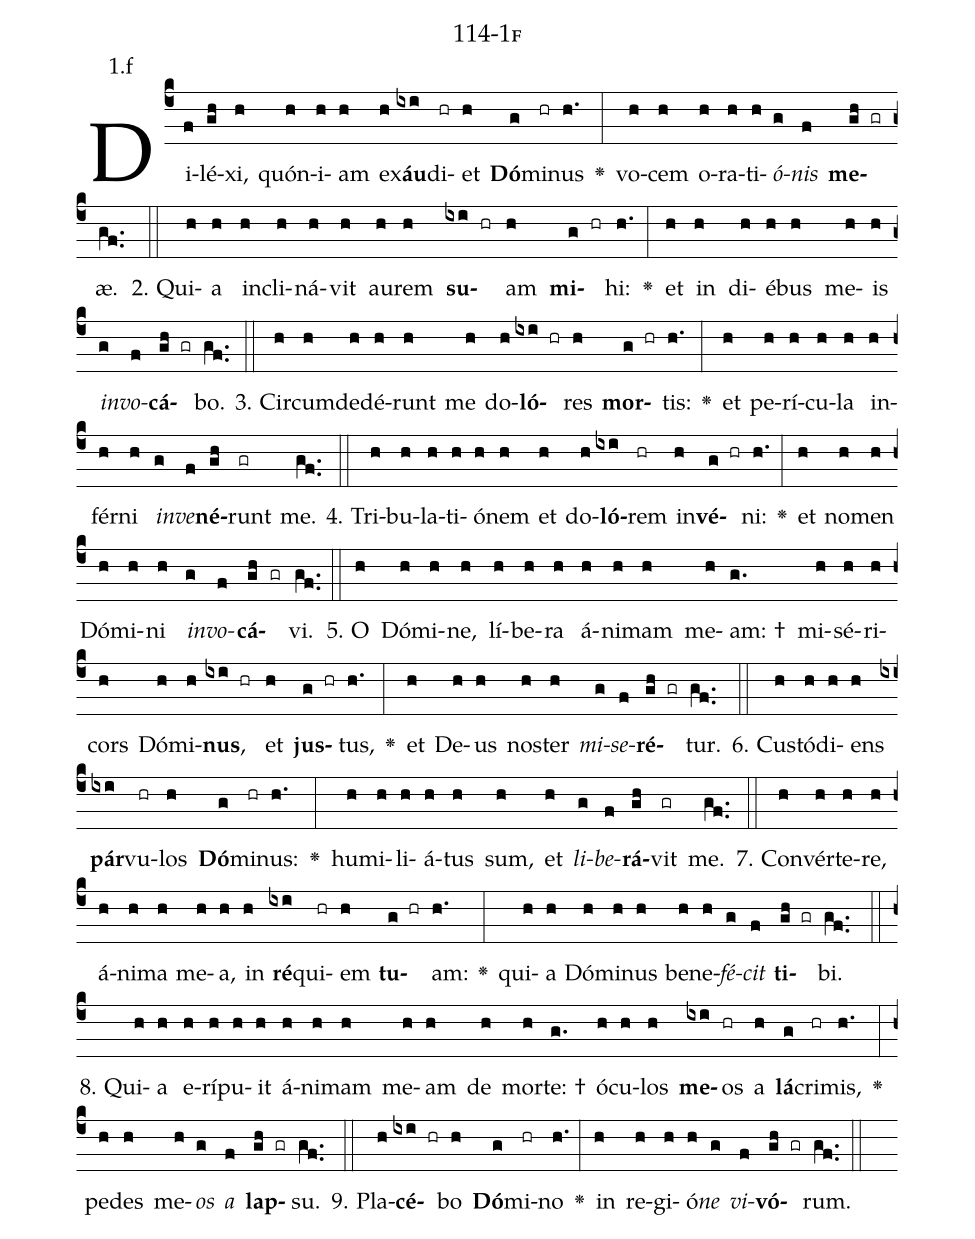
name: 114-1f;
annotation: 1.f;
%%
(c4)Di(f)lé(gh)xi,(h) quón(h)i(h)am(h) ex(h)<b>áu</b>(ixi)di(hr)et(h) <b>Dó</b>(g)mi(hr)nus(h.) <v>\greheightstar</v>(:) vo(h)cem(h) o(h)ra(h)ti(h)<i>ó</i>(g)<i>nis</i>(f) <b>me</b>(gh gr)æ.(gf..) (::)
2. Qui(h)a(h) in(h)cli(h)ná(h)vit(h) au(h)rem(h) <b>su</b>(ixi hr)am(h) <b>mi</b>(g hr)hi:(h.) <v>\greheightstar</v>(:) et(h) in(h) di(h)é(h)bus(h) me(h)is(h) <i>in</i>(g)<i>vo</i>(f)<b>cá</b>(gh gr)bo.(gf..) (::)
3. Cir(h)cum(h)de(h)dé(h)runt(h) me(h) do(h)<b>ló</b>(ixi hr)res(h) <b>mor</b>(g hr)tis:(h.) <v>\greheightstar</v>(:) et(h) pe(h)rí(h)cu(h)la(h) in(h)fér(h)ni(h) <i>in</i>(g)<i>ve</i>(f)<b>né</b>(gh)runt(gr) me.(gf..) (::)
4. Tri(h)bu(h)la(h)ti(h)ó(h)nem(h) et(h) do(h)<b>ló</b>(ixi)rem(hr) in(h)<b>vé</b>(g hr)ni:(h.) <v>\greheightstar</v>(:) et(h) no(h)men(h) Dó(h)mi(h)ni(h) <i>in</i>(g)<i>vo</i>(f)<b>cá</b>(gh gr)vi.(gf..) (::)
5. O(h) Dó(h)mi(h)ne,(h) lí(h)be(h)ra(h) á(h)ni(h)mam(h) me(h)am: †(g.) mi(h)sé(h)ri(h)cors(h) Dó(h)mi(h)<b>nus</b>,(ixi hr) et(h) <b>jus</b>(g hr)tus,(h.) <v>\greheightstar</v>(:) et(h) De(h)us(h) nos(h)ter(h) <i>mi</i>(g)<i>se</i>(f)<b>ré</b>(gh gr)tur.(gf..) (::)
6. Cus(h)tó(h)di(h)ens(h) <b>pár</b>(ixi)vu(hr)los(h) <b>Dó</b>(g)mi(hr)nus:(h.) <v>\greheightstar</v>(:) hu(h)mi(h)li(h)á(h)tus(h) sum,(h) et(h) <i>li</i>(g)<i>be</i>(f)<b>rá</b>(gh)vit(gr) me.(gf..) (::)
7. Con(h)vér(h)te(h)re,(h) á(h)ni(h)ma(h) me(h)a,(h) in(h) <b>ré</b>(ixi)qui(hr)em(h) <b>tu</b>(g hr)am:(h.) <v>\greheightstar</v>(:) qui(h)a(h) Dó(h)mi(h)nus(h) be(h)ne(h)<i>fé</i>(g)<i>cit</i>(f) <b>ti</b>(gh gr)bi.(gf..) (::)
8. Qui(h)a(h) e(h)rí(h)pu(h)it(h) á(h)ni(h)mam(h) me(h)am(h) de(h) mor(h)te: †(g.) ó(h)cu(h)los(h) <b>me</b>(ixi)os(hr) a(h) <b>lá</b>(g)cri(hr)mis,(h.) <v>\greheightstar</v>(:) pe(h)des(h) me(h)<i>os</i>(g) <i>a</i>(f) <b>lap</b>(gh gr)su.(gf..) (::)
9. Pla(h)<b>cé</b>(ixi hr)bo(h) <b>Dó</b>(g)mi(hr)no(h.) <v>\greheightstar</v>(:) in(h) re(h)gi(h)ó(h)<i>ne</i>(g) <i>vi</i>(f)<b>vó</b>(gh gr)rum.(gf..) (::)
